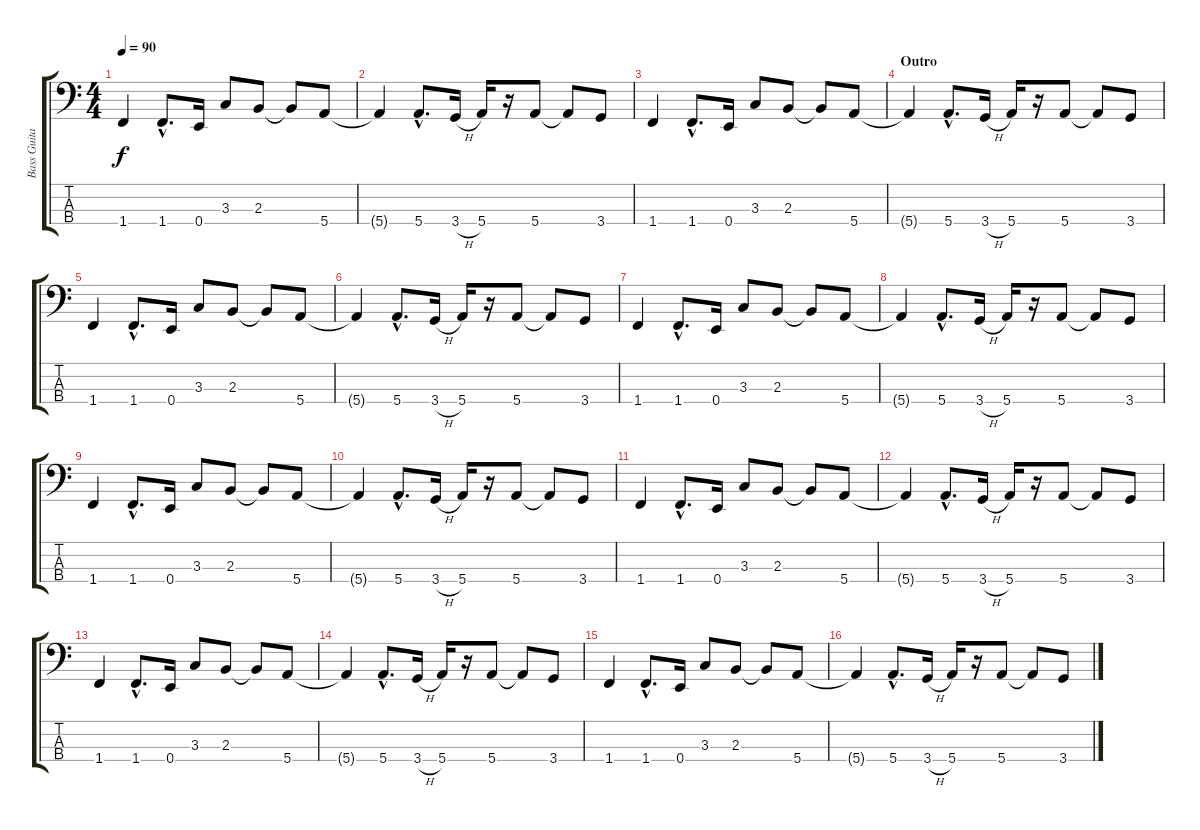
\track ("Bass Guitar" "Bass Guita") {instrument electricbasspick}
\staff {score tabs}
\tuning (G2 D2 A1 E1) {hide}
\ts (4 4)
\tempo 90
\clef f4
\ks c
1.4.4{dy f} 1.4{hac}.8{d} 0.4.16 3.3.8 2.3.8 2.3{t}.8 5.4.8 |
5.4{t}.4 5.4{hac}.8{d} 3.4{h}.16 5.4.16 r.16 5.4.8 5.4{t}.8 3.4.8 |
1.4.4 1.4{hac}.8{d} 0.4.16 3.3.8 2.3.8 2.3{t}.8 5.4.8 |
\section ("" "Outro")
5.4{t}.4 5.4{hac}.8{d} 3.4{h}.16 5.4.16 r.16 5.4.8 5.4{t}.8 3.4.8 |
1.4.4 1.4{hac}.8{d} 0.4.16 3.3.8 2.3.8 2.3{t}.8 5.4.8 |
5.4{t}.4 5.4{hac}.8{d} 3.4{h}.16 5.4.16 r.16 5.4.8 5.4{t}.8 3.4.8 |
1.4.4 1.4{hac}.8{d} 0.4.16 3.3.8 2.3.8 2.3{t}.8 5.4.8 |
5.4{t}.4 5.4{hac}.8{d} 3.4{h}.16 5.4.16 r.16 5.4.8 5.4{t}.8 3.4.8 |
1.4.4 1.4{hac}.8{d} 0.4.16 3.3.8 2.3.8 2.3{t}.8 5.4.8 |
5.4{t}.4 5.4{hac}.8{d} 3.4{h}.16 5.4.16 r.16 5.4.8 5.4{t}.8 3.4.8 |
1.4.4 1.4{hac}.8{d} 0.4.16 3.3.8 2.3.8 2.3{t}.8 5.4.8 |
5.4{t}.4 5.4{hac}.8{d} 3.4{h}.16 5.4.16 r.16 5.4.8 5.4{t}.8 3.4.8 |
1.4.4 1.4{hac}.8{d} 0.4.16 3.3.8 2.3.8 2.3{t}.8 5.4.8 |
5.4{t}.4 5.4{hac}.8{d} 3.4{h}.16 5.4.16 r.16 5.4.8 5.4{t}.8 3.4.8 |
1.4.4 1.4{hac}.8{d} 0.4.16 3.3.8 2.3.8 2.3{t}.8 5.4.8 |
5.4{t}.4 5.4{hac}.8{d} 3.4{h}.16 5.4.16 r.16 5.4.8 5.4{t}.8 3.4.8
